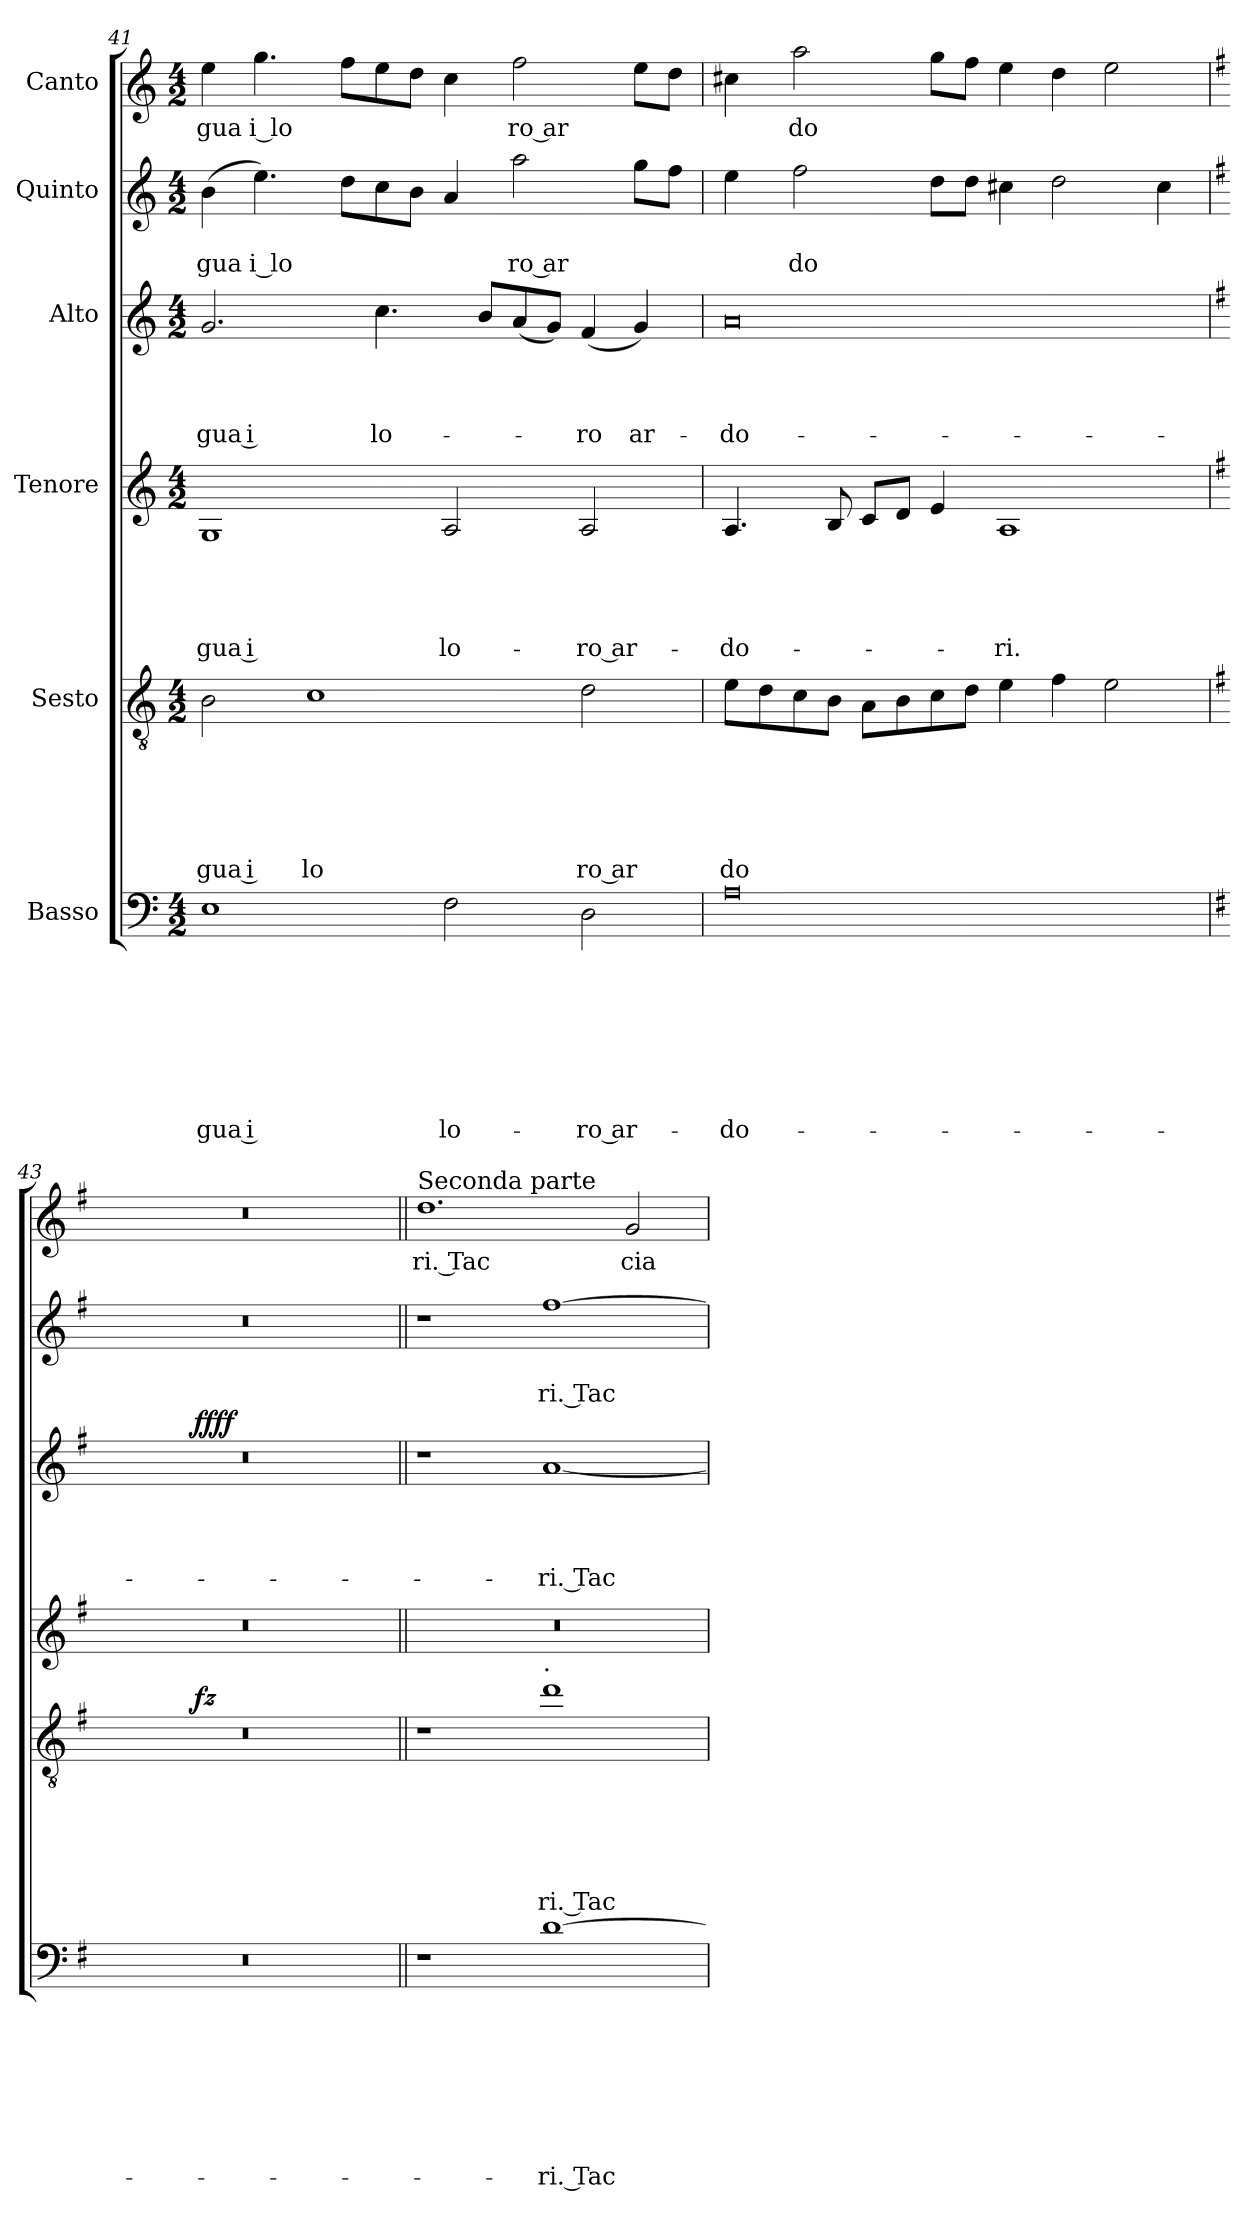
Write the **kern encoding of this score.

**kern	**text	**text	**text	**text	**text	**text	**text	**text	**kern	**text	**text	**text	**text	**text	**text	**dynam	**kern	**text	**text	**text	**text	**text	**kern	**text	**text	**text	**text	**dynam	**kern	**text	**text	**kern	**text
*part6	*part6	*part6	*part6	*part6	*part6	*part6	*part6	*part6	*part5	*part5	*part5	*part5	*part5	*part5	*part5	*part5	*part4	*part4	*part4	*part4	*part4	*part4	*part3	*part3	*part3	*part3	*part3	*part3	*part2	*part2	*part2	*part1	*part1
*staff6	*staff6	*staff6	*staff6	*staff6	*staff6	*staff6	*staff6	*staff6	*staff5	*staff5	*staff5	*staff5	*staff5	*staff5	*staff5	*staff5	*staff4	*staff4	*staff4	*staff4	*staff4	*staff4	*staff3	*staff3	*staff3	*staff3	*staff3	*staff3	*staff2	*staff2	*staff2	*staff1	*staff1
*I"Basso	*	*	*	*	*	*	*	*	*I"Sesto	*	*	*	*	*	*	*	*I"Tenore	*	*	*	*	*	*I"Alto	*	*	*	*	*	*I"Quinto	*	*	*I"Canto	*
*clefF4	*	*	*	*	*	*	*	*	*clefGv2	*	*	*	*	*	*	*	*clefG2	*	*	*	*	*	*clefG2	*	*	*	*	*	*clefG2	*	*	*clefG2	*
*k[]	*	*	*	*	*	*	*	*	*k[]	*	*	*	*	*	*	*	*k[]	*	*	*	*	*	*k[]	*	*	*	*	*	*k[]	*	*	*k[]	*
*C:	*	*	*	*	*	*	*	*	*C:	*	*	*	*	*	*	*	*C:	*	*	*	*	*	*C:	*	*	*	*	*	*C:	*	*	*C:	*
*M4/2	*	*	*	*	*	*	*	*	*M4/2	*	*	*	*	*	*	*	*M4/2	*	*	*	*	*	*M4/2	*	*	*	*	*	*M4/2	*	*	*M4/2	*
=41	=41	=41	=41	=41	=41	=41	=41	=41	=41	=41	=41	=41	=41	=41	=41	=41	=41	=41	=41	=41	=41	=41	=41	=41	=41	=41	=41	=41	=41	=41	=41	=41	=41
!	!	!	!	!	!	!	!	!LO:LY:b	!	!	!	!	!	!	!LO:LY:b	!	!	!	!	!	!	!LO:LY:b	!	!	!	!	!LO:LY:b	!	!	!	!LO:LY:b	!	!LO:LY:b
1E	.	.	.	.	.	.	.	-gua i	2B\	.	.	.	.	.	gua i	.	1G	.	.	.	.	-gua i	2.g/	.	.	.	-gua i	.	(<4b\	.	gua	4ee\	gua
!	!	!	!	!	!	!	!	!	!	!	!	!	!	!	!	!	!	!	!	!	!	!	!	!	!	!	!	!	!	!	!LO:LY:b:rj	!	!LO:LY:b:rj
.	.	.	.	.	.	.	.	.	.	.	.	.	.	.	.	.	.	.	.	.	.	.	.	.	.	.	.	.	4.ee\)	.	i lo	4.gg\	i lo
!	!	!	!	!	!	!	!	!	!	!	!	!	!	!	!LO:LY:b	!	!	!	!	!	!	!	!	!	!	!	!	!	!	!	!	!	!
.	.	.	.	.	.	.	.	.	1c	.	.	.	.	.	lo	.	.	.	.	.	.	.	.	.	.	.	.	.	.	.	.	.	.
.	.	.	.	.	.	.	.	.	.	.	.	.	.	.	.	.	.	.	.	.	.	.	.	.	.	.	.	.	8dd\L	.	.	8ff\L	.
!	!	!	!	!	!	!	!	!	!	!	!	!	!	!	!	!	!	!	!	!	!	!	!	!	!	!	!LO:LY:b	!	!	!	!	!	!
.	.	.	.	.	.	.	.	.	.	.	.	.	.	.	.	.	.	.	.	.	.	.	4.cc\	.	.	.	lo-	.	8cc\	.	.	8ee\	.
.	.	.	.	.	.	.	.	.	.	.	.	.	.	.	.	.	.	.	.	.	.	.	.	.	.	.	.	.	8b\J	.	.	8dd\J	.
!	!	!	!	!	!	!	!	!LO:LY:b	!	!	!	!	!	!	!	!	!	!	!	!	!	!LO:LY:b	!	!	!	!	!	!	!	!	!	!	!
2F\	.	.	.	.	.	.	.	lo-	.	.	.	.	.	.	.	.	2A/	.	.	.	.	lo-	.	.	.	.	.	.	4a/	.	.	4cc\	.
.	.	.	.	.	.	.	.	.	.	.	.	.	.	.	.	.	.	.	.	.	.	.	8b/L	.	.	.	.	.	.	.	.	.	.
!	!	!	!	!	!	!	!	!	!	!	!	!	!	!	!	!	!	!	!	!	!	!	!	!	!	!	!	!	!	!	!LO:LY:b	!	!LO:LY:b
.	.	.	.	.	.	.	.	.	.	.	.	.	.	.	.	.	.	.	.	.	.	.	(>8a/	.	.	.	.	.	2aa\	.	ro ar	2ff\	ro ar
.	.	.	.	.	.	.	.	.	.	.	.	.	.	.	.	.	.	.	.	.	.	.	8g/J)	.	.	.	.	.	.	.	.	.	.
!	!	!	!	!	!	!	!	!LO:LY:b:rj	!	!	!	!	!	!	!LO:LY:b:rj	!	!	!	!	!	!	!LO:LY:b:rj	!	!	!	!	!LO:LY:b	!	!	!	!	!	!
2D\	.	.	.	.	.	.	.	-ro ar-	2d\	.	.	.	.	.	ro ar	.	2A/	.	.	.	.	-ro ar-	(<4f/	.	.	.	-ro	.	.	.	.	.	.
!	!	!	!	!	!	!	!	!	!	!	!	!	!	!	!	!	!	!	!	!	!	!	!	!	!	!	!LO:LY:b	!	!	!	!	!	!
.	.	.	.	.	.	.	.	.	.	.	.	.	.	.	.	.	.	.	.	.	.	.	4g/)	.	.	.	ar-	.	8gg\L	.	.	8ee\L	.
.	.	.	.	.	.	.	.	.	.	.	.	.	.	.	.	.	.	.	.	.	.	.	.	.	.	.	.	.	8ff\J	.	.	8dd\J	.
=42	=42	=42	=42	=42	=42	=42	=42	=42	=42	=42	=42	=42	=42	=42	=42	=42	=42	=42	=42	=42	=42	=42	=42	=42	=42	=42	=42	=42	=42	=42	=42	=42	=42
!	!	!	!	!	!	!	!	!LO:LY:b	!	!	!	!	!	!	!LO:LY:b	!	!	!	!	!	!	!LO:LY:b	!	!	!	!	!LO:LY:b	!	!	!	!	!	!
0A	.	.	.	.	.	.	.	-do-	8e\L	.	.	.	.	.	do	.	4.A/	.	.	.	.	-do-	0a	.	.	.	-do-	.	4ee\	.	.	4cc#X\	.
.	.	.	.	.	.	.	.	.	8d\	.	.	.	.	.	.	.	.	.	.	.	.	.	.	.	.	.	.	.	.	.	.	.	.
!	!	!	!	!	!	!	!	!	!	!	!	!	!	!	!	!	!	!	!	!	!	!	!	!	!	!	!	!	!	!	!LO:LY:b	!	!LO:LY:b
.	.	.	.	.	.	.	.	.	8c\	.	.	.	.	.	.	.	.	.	.	.	.	.	.	.	.	.	.	.	2ff\	.	do	2aa\	do
.	.	.	.	.	.	.	.	.	8B\J	.	.	.	.	.	.	.	8B/	.	.	.	.	.	.	.	.	.	.	.	.	.	.	.	.
.	.	.	.	.	.	.	.	.	8A\L	.	.	.	.	.	.	.	8c/L	.	.	.	.	.	.	.	.	.	.	.	.	.	.	.	.
.	.	.	.	.	.	.	.	.	8B\	.	.	.	.	.	.	.	8d/J	.	.	.	.	.	.	.	.	.	.	.	.	.	.	.	.
.	.	.	.	.	.	.	.	.	8c\	.	.	.	.	.	.	.	4e/	.	.	.	.	.	.	.	.	.	.	.	8dd\L	.	.	8gg\L	.
.	.	.	.	.	.	.	.	.	8d\J	.	.	.	.	.	.	.	.	.	.	.	.	.	.	.	.	.	.	.	8dd\J	.	.	8ff\J	.
!	!	!	!	!	!	!	!	!	!	!	!	!	!	!	!	!	!	!	!	!	!	!LO:LY:b	!	!	!	!	!	!	!	!	!	!	!
.	.	.	.	.	.	.	.	.	4e\	.	.	.	.	.	.	.	1A	.	.	.	.	-ri.	.	.	.	.	.	.	4cc#X\	.	.	4ee\	.
.	.	.	.	.	.	.	.	.	4f\	.	.	.	.	.	.	.	.	.	.	.	.	.	.	.	.	.	.	.	2dd\	.	.	4dd\	.
.	.	.	.	.	.	.	.	.	2e\	.	.	.	.	.	.	.	.	.	.	.	.	.	.	.	.	.	.	.	.	.	.	2ee\	.
.	.	.	.	.	.	.	.	.	.	.	.	.	.	.	.	.	.	.	.	.	.	.	.	.	.	.	.	.	4cc#\	.	.	.	.
=43	=43	=43	=43	=43	=43	=43	=43	=43	=43	=43	=43	=43	=43	=43	=43	=43	=43	=43	=43	=43	=43	=43	=43	=43	=43	=43	=43	=43	=43	=43	=43	=43	=43
*k[f#]	*	*	*	*	*	*	*	*	*k[f#]	*	*	*	*	*	*	*	*k[f#]	*	*	*	*	*	*k[f#]	*	*	*	*	*	*k[f#]	*	*	*k[f#]	*
*G:	*	*	*	*	*	*	*	*	*G:	*	*	*	*	*	*	*	*G:	*	*	*	*	*	*G:	*	*	*	*	*	*G:	*	*	*G:	*
*	*	*	*	*	*	*	*	*	*^	*	*	*	*	*	*	*	*	*	*	*	*	*	*^	*	*	*	*	*	*	*	*	*	*
0r	.	.	.	.	.	.	.	.	0r	2ryy	.	.	.	.	.	.	.	0r	.	.	.	.	.	0r	2ryy	.	.	.	.	.	0r	.	.	0r	.
.	.	.	.	.	.	.	.	.	.	32ryy	.	.	.	.	.	.	.	.	.	.	.	.	.	.	32ryy	.	.	.	.	.	.	.	.	.	.
!	!	!	!	!	!	!	!	!	!	!	!	!	!	!	!	!	!LO:DY:a	!	!	!	!	!	!	!	!	!	!	!	!	!LO:DY:b	!	!	!	!	!
.	.	.	.	.	.	.	.	.	.	1ryy	.	.	.	.	.	.	fz	.	.	.	.	.	.	.	1ryy	.	.	.	.	ffff	.	.	.	.	.
.	.	.	.	.	.	.	.	.	.	4...ryy	.	.	.	.	.	.	.	.	.	.	.	.	.	.	4...ryy	.	.	.	.	.	.	.	.	.	.
=44||	=44||	=44||	=44||	=44||	=44||	=44||	=44||	=44||	=44||	=44||	=44||	=44||	=44||	=44||	=44||	=44||	=44||	=44||	=44||	=44||	=44||	=44||	=44||	=44||	=44||	=44||	=44||	=44||	=44||	=44||	=44||	=44||	=44||	=44||	=44||
!	!	!	!	!	!	!	!	!	!	!	!	!	!	!	!	!	!	!	!	!	!	!	!	!	!	!	!	!	!	!	!	!	!	!LO:TX:a:t=Seconda parte	!
!	!	!	!	!	!	!	!	!	!	!	!	!	!	!	!	!	!	!	!	!	!	!	!	!	!	!	!	!	!	!	!	!	!	!	!LO:LY:b:rj
*	*	*	*	*	*	*	*	*	*v	*v	*	*	*	*	*	*	*	*^	*	*	*	*	*	*v	*v	*	*	*	*	*	*	*	*	*	*
1r	.	.	.	.	.	.	.	.	1r	.	.	.	.	.	.	.	0r	1ryy	.	.	.	.	.	1r	.	.	.	.	.	1r	.	.	1.dd	ri. Tac
!	!	!	!	!	!	!	!	!	!	!	!	!	!	!	!	!	!	!LO:TX:b:t=.	!	!	!	!	!	!	!	!	!	!	!	!	!	!	!	!
!	!	!	!	!	!	!	!	!LO:LY:b:rj	!	!	!	!	!	!	!LO:LY:b:rj	!	!	!	!	!	!	!	!	!	!	!	!	!LO:LY:b:rj	!	!	!	!LO:LY:b:rj	!	!
[>1d	.	.	.	.	.	.	.	-ri. Tac-	1dd	.	.	.	.	.	ri. Tac	.	.	1ryy	.	.	.	.	.	[>1a	.	.	.	-ri. Tac-	.	[>1ff#	.	ri. Tac	.	.
!	!	!	!	!	!	!	!	!	!	!	!	!	!	!	!	!	!	!	!	!	!	!	!	!	!	!	!	!	!	!	!	!	!	!LO:LY:b
.	.	.	.	.	.	.	.	.	.	.	.	.	.	.	.	.	.	.	.	.	.	.	.	.	.	.	.	.	.	.	.	.	2g/	cia
*	*	*	*	*	*	*	*	*	*	*	*	*	*	*	*	*	*v	*v	*	*	*	*	*	*	*	*	*	*	*	*	*	*	*	*
=	=	=	=	=	=	=	=	=	=	=	=	=	=	=	=	=	=	=	=	=	=	=	=	=	=	=	=	=	=	=	=	=	=
*-	*-	*-	*-	*-	*-	*-	*-	*-	*-	*-	*-	*-	*-	*-	*-	*-	*-	*-	*-	*-	*-	*-	*-	*-	*-	*-	*-	*-	*-	*-	*-	*-	*-
